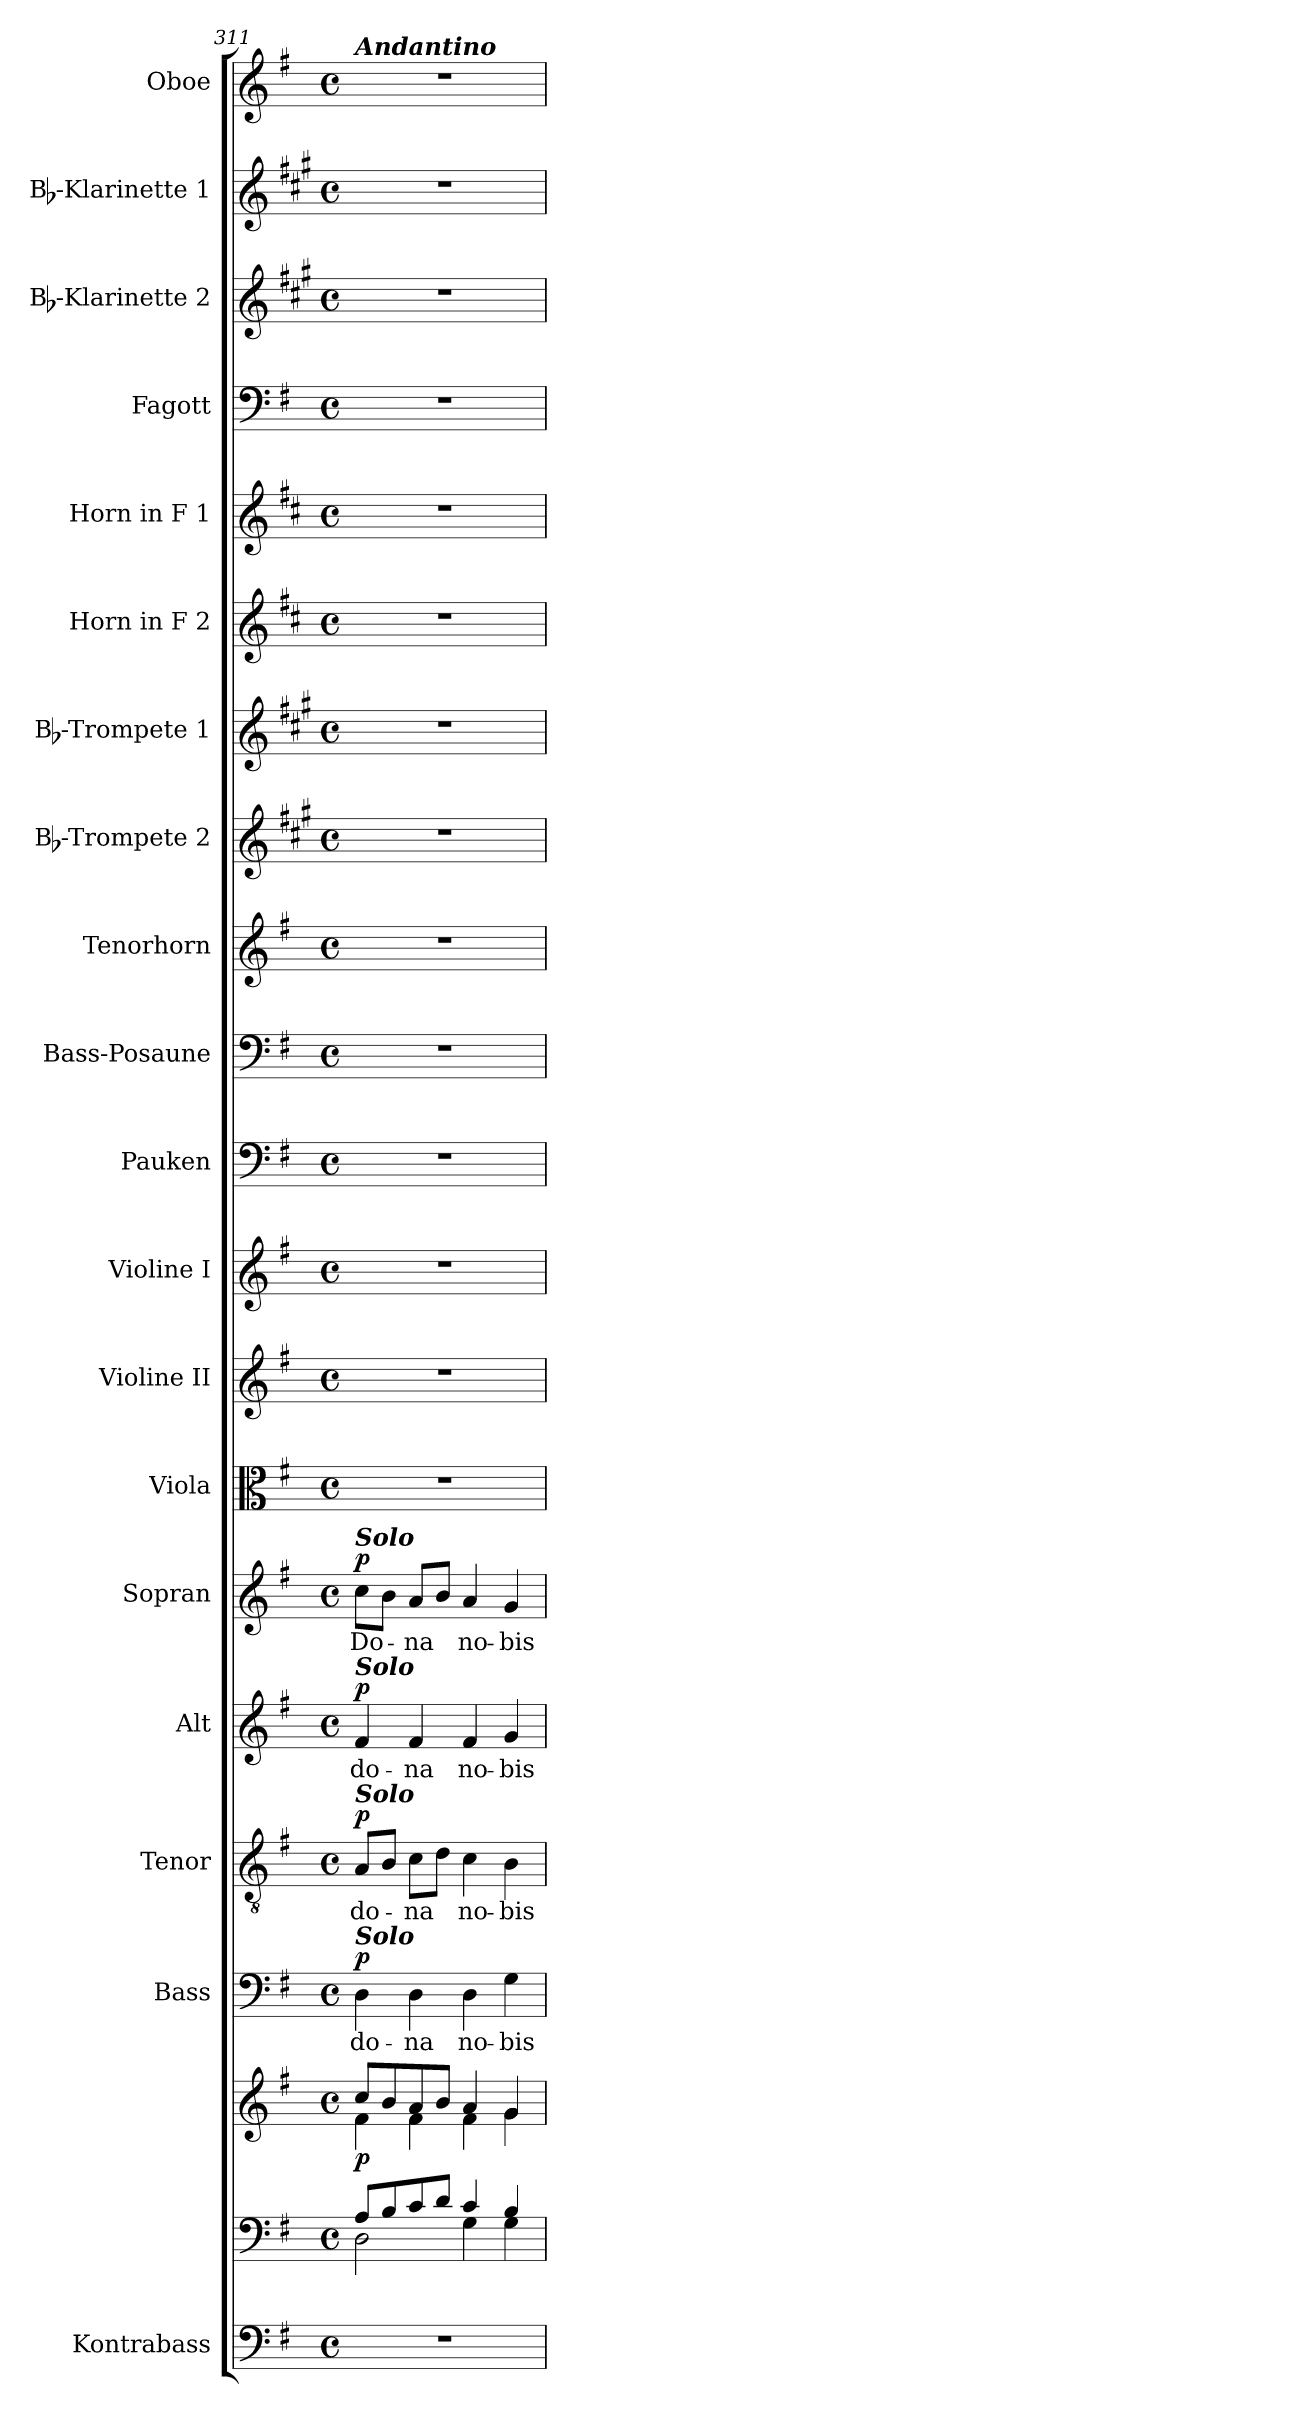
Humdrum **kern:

**kern	**kern	**kern	**dynam	**kern	**text	**dynam	**kern	**text	**dynam	**kern	**text	**dynam	**kern	**text	**dynam	**kern	**kern	**kern	**kern	**kern	**kern	**kern	**kern	**kern	**kern	**kern	**kern	**kern	**kern
*part20	*part19	*part19	*part19	*part18	*part18	*part18	*part17	*part17	*part17	*part16	*part16	*part16	*part15	*part15	*part15	*part14	*part13	*part12	*part11	*part10	*part9	*part8	*part7	*part6	*part5	*part4	*part3	*part2	*part1
*staff21	*staff20	*staff19	*staff19/20	*staff18	*staff18	*staff18	*staff17	*staff17	*staff17	*staff16	*staff16	*staff16	*staff15	*staff15	*staff15	*staff14	*staff13	*staff12	*staff11	*staff10	*staff9	*staff8	*staff7	*staff6	*staff5	*staff4	*staff3	*staff2	*staff1
*I"Kontrabass	*	*	*	*I"Bass	*	*	*I"Tenor	*	*	*I"Alt	*	*	*I"Sopran	*	*	*I"Viola	*I"Violine II	*I"Violine I	*I"Pauken	*I"Bass-Posaune	*I"Tenorhorn	*I"Bb-Trompete 2	*I"Bb-Trompete 1	*I"Horn in F 2	*I"Horn in F 1	*I"Fagott	*I"Bb-Klarinette 2	*I"Bb-Klarinette 1	*I"Oboe
*I'Kb.	*	*	*	*I'B.	*	*	*I'T.	*	*	*I'A.	*	*	*I'S.	*	*	*I'Vla.	*I'Vl. II	*I'Vl. I	*I'Pk.	*I'B. Pos.	*I'T. Hrn.	*I'Bb Trp. 2	*I'Bb Trp. 1	*	*	*I'Fg.	*I'Bb Kl. 2	*I'Bb Kl. 1	*I'Ob.
*clefF4	*clefF4	*clefG2	*	*clefF4	*	*	*clefGv2	*	*	*clefG2	*	*	*clefG2	*	*	*clefC3	*clefG2	*clefG2	*clefF4	*clefF4	*clefG2	*clefG2	*clefG2	*clefG2	*clefG2	*clefF4	*clefG2	*clefG2	*clefG2
*ITrd7c12	*	*	*	*	*	*	*	*	*	*	*	*	*	*	*	*	*	*	*	*	*ITrd8c14	*ITrd1c2	*ITrd1c2	*ITrd4c7	*ITrd4c7	*	*ITrd1c2	*ITrd1c2	*
*k[f#]	*k[f#]	*k[f#]	*	*k[f#]	*	*	*k[f#]	*	*	*k[f#]	*	*	*k[f#]	*	*	*k[f#]	*k[f#]	*k[f#]	*k[f#]	*k[f#]	*k[f#]	*k[f#]	*k[f#]	*k[f#]	*k[f#]	*k[f#]	*k[f#]	*k[f#]	*k[f#]
*G:	*G:	*G:	*	*G:	*	*	*G:	*	*	*G:	*	*	*G:	*	*	*G:	*G:	*G:	*G:	*G:	*G:	*G:	*G:	*G:	*G:	*G:	*G:	*G:	*G:
*M4/4	*M4/4	*M4/4	*	*M4/4	*	*	*M4/4	*	*	*M4/4	*	*	*M4/4	*	*	*M4/4	*M4/4	*M4/4	*M4/4	*M4/4	*M4/4	*M4/4	*M4/4	*M4/4	*M4/4	*M4/4	*M4/4	*M4/4	*M4/4
*met(c)	*met(c)	*met(c)	*	*met(c)	*	*	*met(c)	*	*	*met(c)	*	*	*met(c)	*	*	*met(c)	*met(c)	*met(c)	*met(c)	*met(c)	*met(c)	*met(c)	*met(c)	*met(c)	*met(c)	*met(c)	*met(c)	*met(c)	*met(c)
=311	=311	=311	=311	=311	=311	=311	=311	=311	=311	=311	=311	=311	=311	=311	=311	=311	=311	=311	=311	=311	=311	=311	=311	=311	=311	=311	=311	=311	=311
*	*^	*^	*	*	*	*	*	*	*	*	*	*	*	*	*	*	*	*	*	*	*	*	*	*	*	*	*	*	*
!	!	!	!	!	!	!	!	!	!	!	!	!	!	!	!	!	!	!	!	!	!	!	!	!	!	!	!	!	!	!	!LO:TX:a:Bi:t=Andantino
!	!	!	!	!	!	!	!	!	!	!	!	!	!	!	!LO:TX:a:Bi:t=Solo	!	!	!	!	!	!	!	!	!	!	!	!	!	!	!	!
!	!	!	!	!	!	!	!	!	!	!	!	!LO:TX:a:Bi:t=Solo	!	!	!	!	!	!	!	!	!	!	!	!	!	!	!	!	!	!	!
!	!	!	!	!	!	!	!	!	!LO:TX:a:Bi:t=Solo	!	!	!	!	!	!	!	!	!	!	!	!	!	!	!	!	!	!	!	!	!	!
!	!	!	!	!	!	!LO:TX:a:Bi:t=Solo	!	!	!	!	!	!	!	!	!	!	!	!	!	!	!	!	!	!	!	!	!	!	!	!	!
!	!	!	!	!	!LO:DY:b	!	!LO:LY:b	!LO:DY:a	!	!LO:LY:b	!LO:DY:a	!	!LO:LY:b	!LO:DY:a	!	!LO:LY:b	!LO:DY:a	!	!	!	!	!	!	!	!	!	!	!	!	!	!
1r	8A!/L	2D!\	8cc!/L	4f#!\	p	4D\	do-	p	8A/L	do-	p	4f#/	do-	p	8cc\L	Do-	p	1r	1r	1r	1r	1r	1r	1r	1r	1r	1r	1r	1r	1r	1r
.	8B!/	.	8b!/	.	.	.	.	.	8B/J	.	.	.	.	.	8b\J	.	.	.	.	.	.	.	.	.	.	.	.	.	.	.	.
!	!	!	!	!	!	!	!LO:LY:b	!	!	!LO:LY:b	!	!	!LO:LY:b	!	!	!LO:LY:b	!	!	!	!	!	!	!	!	!	!	!	!	!	!	!
.	8c!/	.	8a!/	4f#!\	.	4D\	-na	.	8c\L	-na	.	4f#/	-na	.	8a/L	-na	.	.	.	.	.	.	.	.	.	.	.	.	.	.	.
.	8d!/J	.	8b!/J	.	.	.	.	.	8d\J	.	.	.	.	.	8b/J	.	.	.	.	.	.	.	.	.	.	.	.	.	.	.	.
!	!	!	!	!	!	!	!LO:LY:b	!	!	!LO:LY:b	!	!	!LO:LY:b	!	!	!LO:LY:b	!	!	!	!	!	!	!	!	!	!	!	!	!	!	!
.	4c!/	4G!\	4a!/	4f#!\	.	4D\	no-	.	4c\	no-	.	4f#/	no-	.	4a/	no-	.	.	.	.	.	.	.	.	.	.	.	.	.	.	.
!	!	!	!	!	!	!	!LO:LY:b	!	!	!LO:LY:b	!	!	!LO:LY:b	!	!	!LO:LY:b	!	!	!	!	!	!	!	!	!	!	!	!	!	!	!
.	4B!/	4G!\	4g!/	4g!\	.	4G\	-bis	.	4B\	-bis	.	4g/	-bis	.	4g/	-bis	.	.	.	.	.	.	.	.	.	.	.	.	.	.	.
*	*v	*v	*	*	*	*	*	*	*	*	*	*	*	*	*	*	*	*	*	*	*	*	*	*	*	*	*	*	*	*	*
*	*	*v	*v	*	*	*	*	*	*	*	*	*	*	*	*	*	*	*	*	*	*	*	*	*	*	*	*	*	*	*
=	=	=	=	=	=	=	=	=	=	=	=	=	=	=	=	=	=	=	=	=	=	=	=	=	=	=	=	=	=
*-	*-	*-	*-	*-	*-	*-	*-	*-	*-	*-	*-	*-	*-	*-	*-	*-	*-	*-	*-	*-	*-	*-	*-	*-	*-	*-	*-	*-	*-
